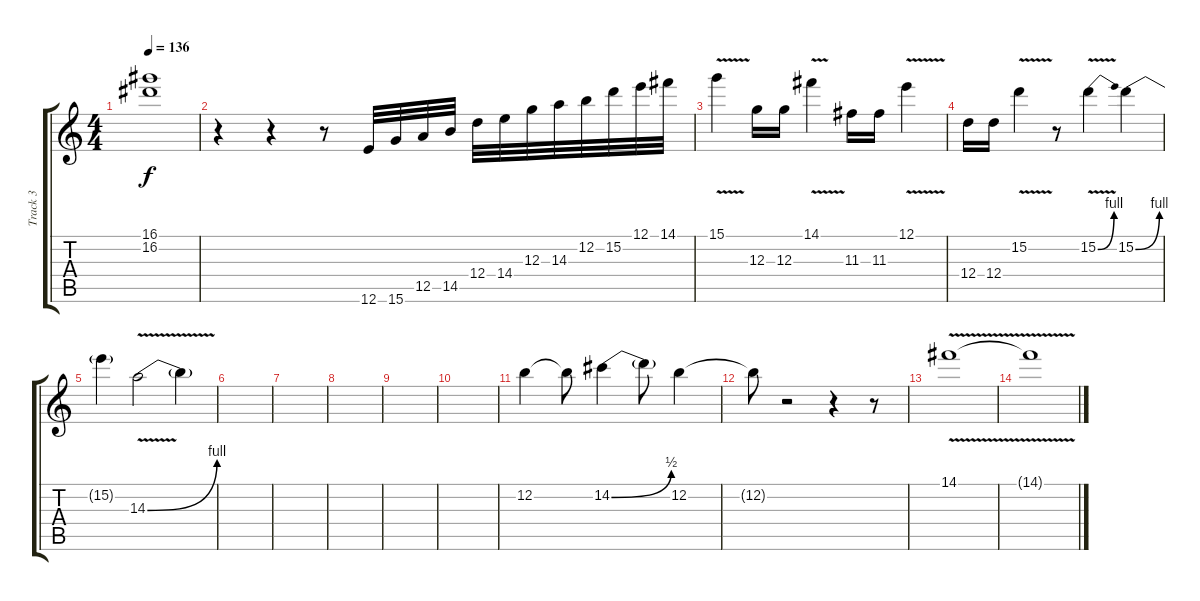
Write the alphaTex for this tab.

\track ("Track 3" "Track 3") {instrument distortionguitar}
\staff {score tabs}
\tuning (E4 B3 G3 D3 A2 E2) {hide}
\ts (4 4)
\tempo 136
\clef g2
\ks c
(16.1{t} 16.2{t}).1{dy f} |
r.4 r.4 r.8 12.6.32 15.6.32 12.5.32 14.5.32 12.4.32 14.4.32 12.3.32 14.3.32 12.2.32 15.2.32 12.1.32 14.1.32 |
15.1{v}.4 12.3.16 12.3.16 14.1{v}.4 11.3.16 11.3.16 12.1{v}.4 |
12.4.16 12.4.16 15.2{v}.4 r.8 15.2{be (bend 0 0 60 4) v}.4 15.2{be (bend 0 0 60 4)}.4 |
15.2{t}.4 14.3{be (bend 0 0 60 4) v}.2 14.3{t}.4 |
|
|
|
|
|
12.2.4 12.2{t}.8 14.2{be (bend 0 0 60 2)}.4 14.2{t}.8 12.2.4 |
12.2{t}.8 r.2 r.4 r.8 |
14.1{v}.1 |
14.1{t}.1
